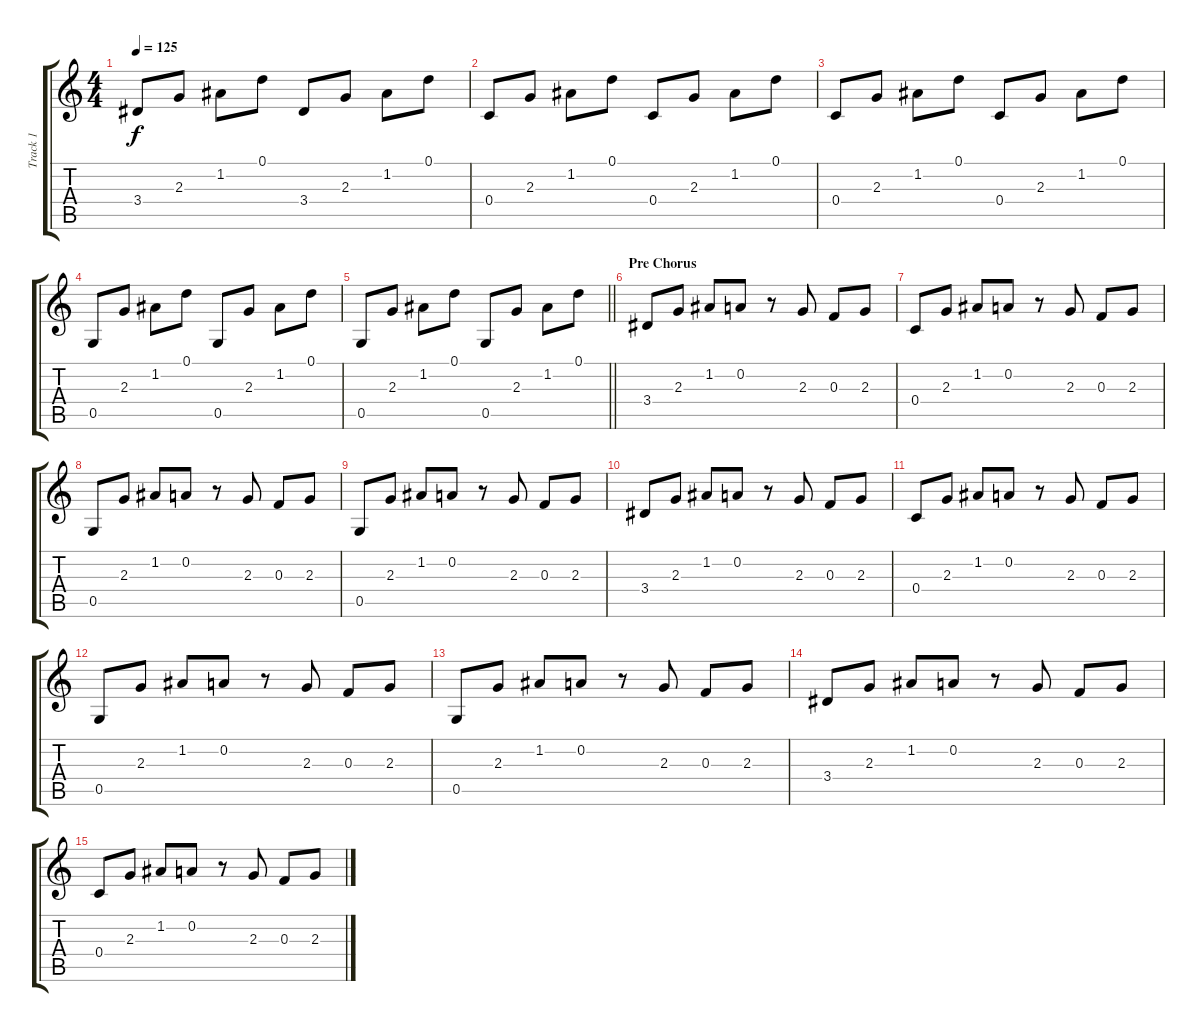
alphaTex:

\track ("Track 1" "Track 1") {instrument electricguitarjazz}
\staff {score tabs}
\tuning (D4 A3 F3 C3 G2 C2) {hide}
\ts (4 4)
\tempo 125
\clef g2
\ks c
3.4.8{dy f} 2.3.8 1.2.8 0.1.8 3.4.8 2.3.8 1.2.8 0.1.8 |
0.4.8 2.3.8 1.2.8 0.1.8 0.4.8 2.3.8 1.2.8 0.1.8 |
0.4.8 2.3.8 1.2.8 0.1.8 0.4.8 2.3.8 1.2.8 0.1.8 |
0.5.8 2.3.8 1.2.8 0.1.8 0.5.8 2.3.8 1.2.8 0.1.8 |
\barLineRight lightlight
0.5.8 2.3.8 1.2.8 0.1.8 0.5.8 2.3.8 1.2.8 0.1.8 |
\section ("" "Pre Chorus")
3.4.8 2.3.8 1.2.8 0.2.8 r.8 2.3.8 0.3.8 2.3.8 |
0.4.8 2.3.8 1.2.8 0.2.8 r.8 2.3.8 0.3.8 2.3.8 |
0.5.8 2.3.8 1.2.8 0.2.8 r.8 2.3.8 0.3.8 2.3.8 |
0.5.8 2.3.8 1.2.8 0.2.8 r.8 2.3.8 0.3.8 2.3.8 |
3.4.8 2.3.8 1.2.8 0.2.8 r.8 2.3.8 0.3.8 2.3.8 |
0.4.8 2.3.8 1.2.8 0.2.8 r.8 2.3.8 0.3.8 2.3.8 |
0.5.8 2.3.8 1.2.8 0.2.8 r.8 2.3.8 0.3.8 2.3.8 |
0.5.8 2.3.8 1.2.8 0.2.8 r.8 2.3.8 0.3.8 2.3.8 |
3.4.8 2.3.8 1.2.8 0.2.8 r.8 2.3.8 0.3.8 2.3.8 |
0.4.8 2.3.8 1.2.8 0.2.8 r.8 2.3.8 0.3.8 2.3.8
